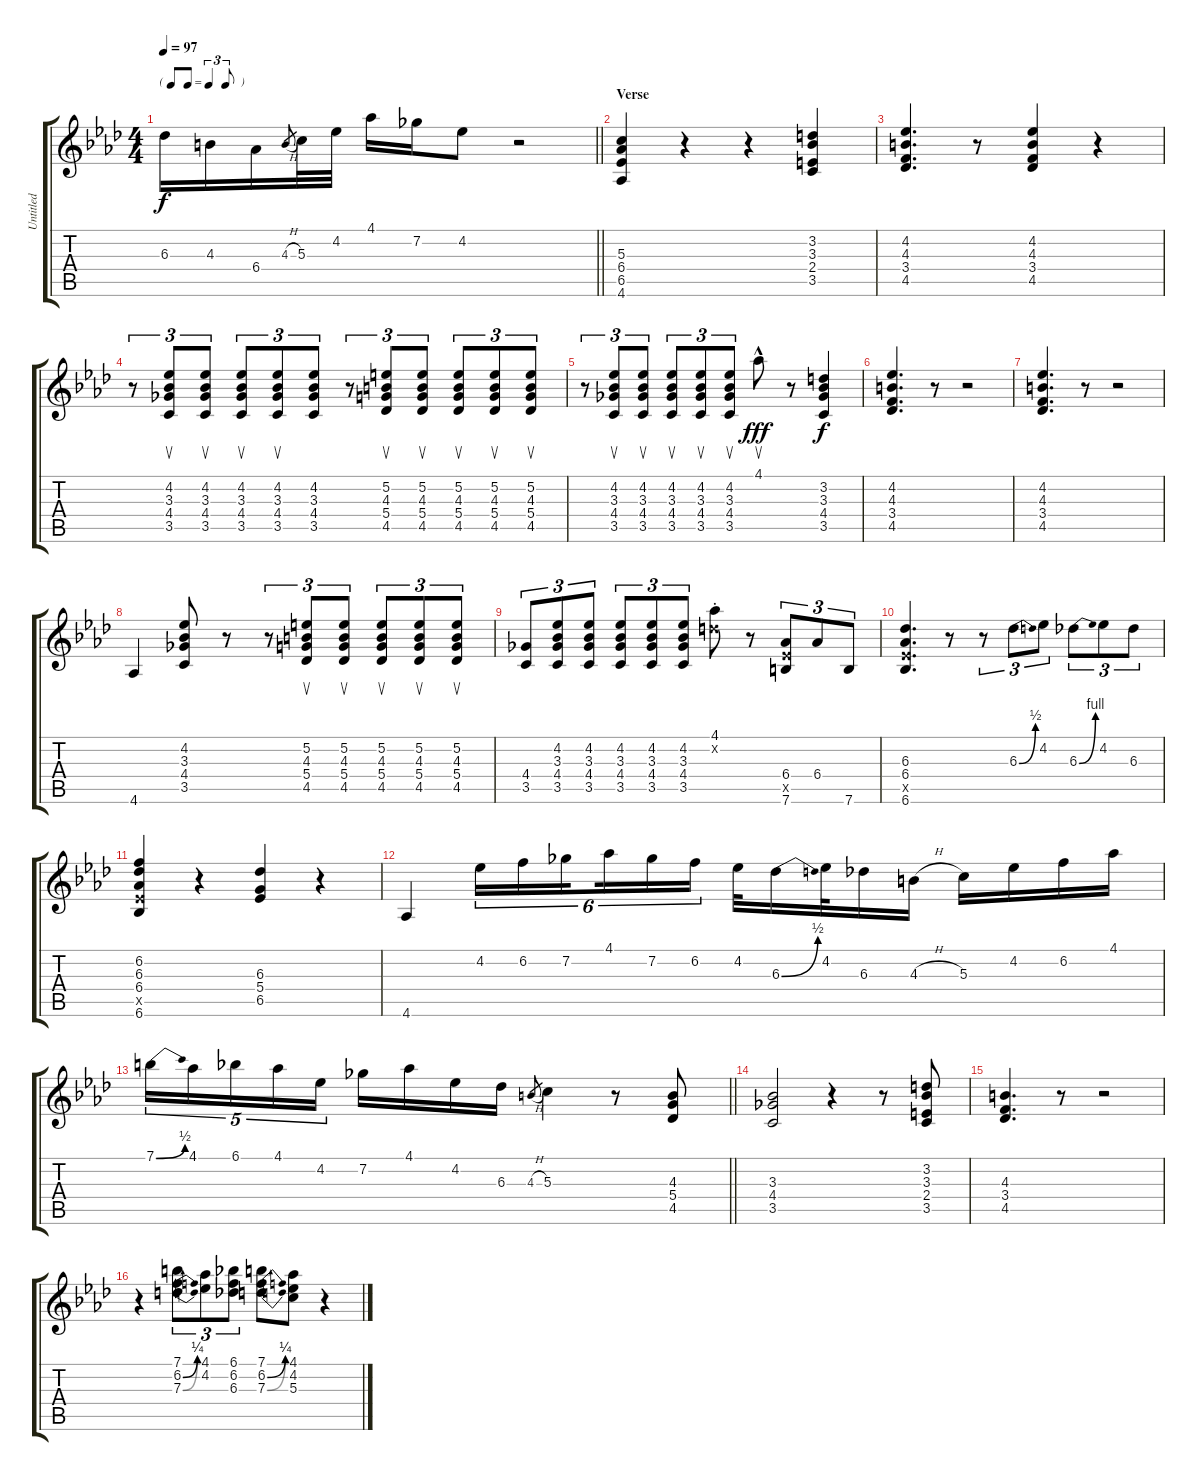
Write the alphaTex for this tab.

\track ("Untitled" "Untitled") {instrument acousticguitarsteel}
\staff {score tabs}
\tuning (E4 B3 G3 D3 A2 E2) {hide}
\ts (4 4)
\tf triplet8th
\tempo 97
\clef g2
\barLineRight lightlight
\ks ab
6.3.16{dy f} 4.3.16 6.4.16 4.3{h}.8{gr} 5.3.32 4.2.32 4.1.16 7.2.16 4.2.8 r.2 |
\section ("" "Verse")
(5.3 6.4 6.5 4.6).4 r.4 r.4 (3.2 3.3 2.4 3.5).4 |
(4.2 4.3 3.4 4.5).4{d} r.8 (4.2 4.3 3.4 4.5).4 r.4 |
r.8{tu (3 2)} (4.2 3.3 4.4 3.5).8{su tu (3 2)} (4.2 3.3 4.4 3.5).8{su tu (3 2)} (4.2 3.3 4.4 3.5).8{su tu (3 2)} (4.2 3.3 4.4 3.5).8{su tu (3 2)} (4.2 3.3 4.4 3.5).8{tu (3 2)} r.8{tu (3 2)} (5.2 4.3 5.4 4.5).8{su tu (3 2)} (5.2 4.3 5.4 4.5).8{su tu (3 2)} (5.2 4.3 5.4 4.5).8{su tu (3 2)} (5.2 4.3 5.4 4.5).8{su tu (3 2)} (5.2 4.3 5.4 4.5).8{su tu (3 2)} |
r.8{tu (3 2)} (4.2 3.3 4.4 3.5).8{su tu (3 2)} (4.2 3.3 4.4 3.5).8{su tu (3 2)} (4.2 3.3 4.4 3.5).8{su tu (3 2)} (4.2 3.3 4.4 3.5).8{su tu (3 2)} (4.2 3.3 4.4 3.5).8{su tu (3 2)} 4.1{hac}.8{su dy fff} r.8 (3.2 3.3 4.4 3.5).4{dy f} |
(4.2 4.3 3.4 4.5).4{d} r.8 r.2 |
(4.2 4.3 3.4 4.5).4{d} r.8 r.2 |
4.6.4 (4.2 3.3 4.4 3.5).8 r.8 r.8{tu (3 2)} (5.2 4.3 5.4 4.5).8{su tu (3 2)} (5.2 4.3 5.4 4.5).8{su tu (3 2)} (5.2 4.3 5.4 4.5).8{su tu (3 2)} (5.2 4.3 5.4 4.5).8{su tu (3 2)} (5.2 4.3 5.4 4.5).8{su tu (3 2)} |
(4.4 3.5).8{tu (3 2)} (4.2 3.3 4.4 3.5).8{tu (3 2)} (4.2 3.3 4.4 3.5).8{tu (3 2)} (4.2 3.3 4.4 3.5).8{tu (3 2)} (4.2 3.3 4.4 3.5).8{tu (3 2)} (4.2 3.3 4.4 3.5).8{tu (3 2)} (4.1{st} 3.2{st x}).8 r.8 (6.4 6.5{x} 7.6).8{tu (3 2)} 6.4.8{tu (3 2)} 7.6.8{tu (3 2)} |
(6.3 6.4 6.5{x} 6.6).4{d} r.8 r.8{tu (3 2)} 6.3{be (bend 0 0 60 2)}.8{tu (3 2)} 4.2.8{tu (3 2)} 6.3{be (bend 0 0 60 4)}.8{tu (3 2)} 4.2.8{tu (3 2)} 6.3.8{tu (3 2)} |
(6.2 6.3 6.4 6.5{x} 6.6).4 r.4 (6.3 5.4 6.5).4 r.4 |
4.6.4 4.2.16{tu (6 4)} 6.2.16{tu (6 4)} 7.2.16{tu (6 4) beam splitsecondary} 4.1.16{tu (6 4)} 7.2.16{tu (6 4)} 6.2.16{tu (6 4)} 4.2.32 6.3{be (bend 0 0 60 2)}.16 4.2.32 6.3.16 4.3{h}.16 5.3.16 4.2.16 6.2.16 4.1.16 |
\barLineRight lightlight
7.1{be (bend 0 0 60 2)}.16{tu (5 4)} 4.1.16{tu (5 4)} 6.1.16{tu (5 4)} 4.1.16{tu (5 4)} 4.2.16{tu (5 4)} 7.2.16 4.1.16 4.2.16 6.3.16 4.3{h}.8{gr} 5.3.4 r.8 (4.3 5.4 4.5).8 |
(3.3 4.4 3.5).2 r.4 r.8 (3.2 3.3 2.4 3.5).8 |
(4.3 3.4 4.5).4{d} r.8 r.2 |
r.4 (7.1 6.2{be (bend 0 0 60 1)} 7.3{be (bend 0 0 60 1)}).8{tu (3 2)} (4.1 4.2).8{tu (3 2)} (6.1 6.2 6.3).8{tu (3 2)} (7.1 6.2{be (bend 0 0 60 1)} 7.3{be (bend 0 0 60 1)}).8 (4.1 4.2 5.3).8 r.4
